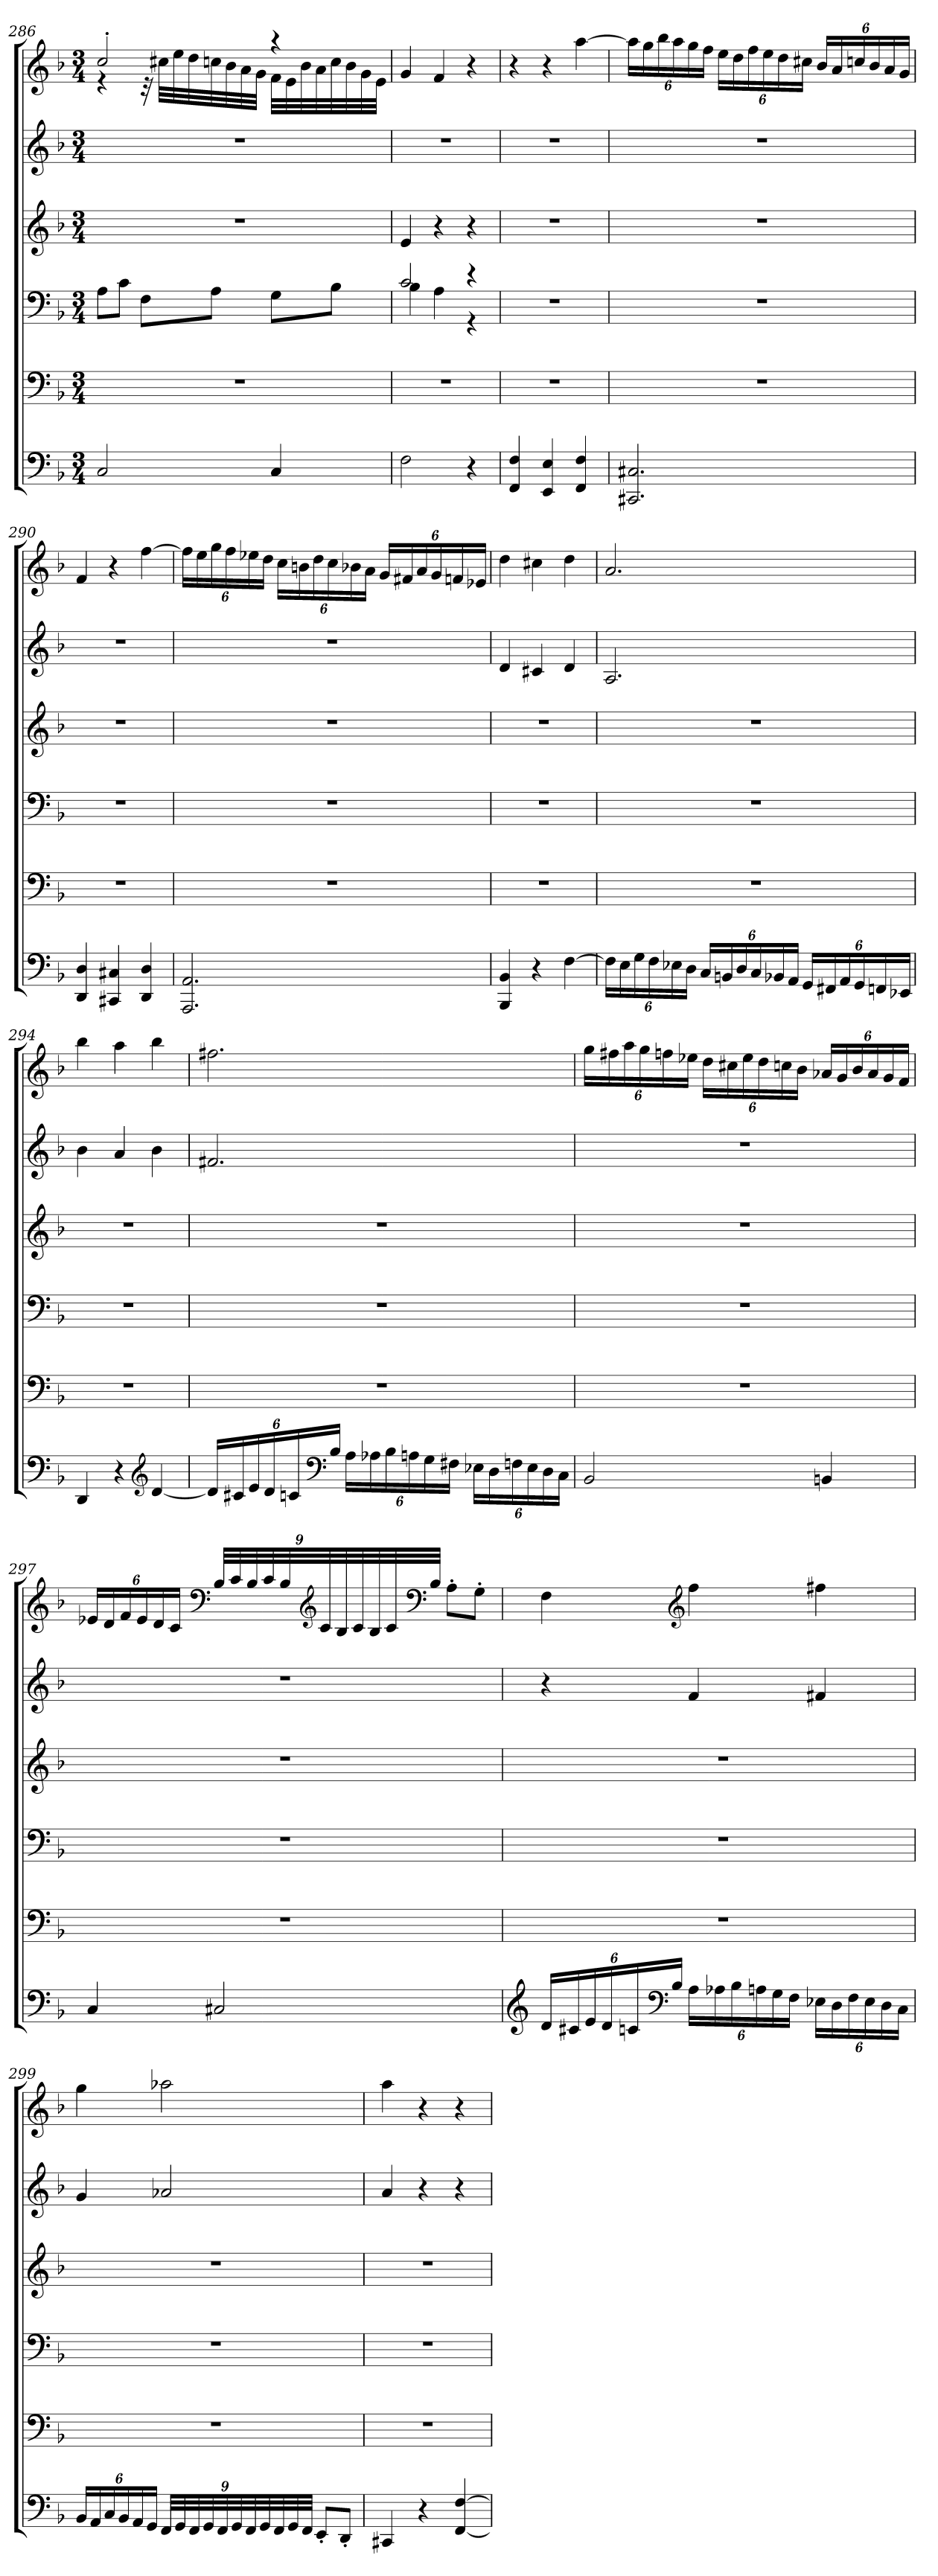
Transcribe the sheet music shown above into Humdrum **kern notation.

**kern	**kern	**kern	**kern	**kern	**kern
*part5	*part4	*part3	*part2	*part1	*part1
*staff6	*staff5	*staff4	*staff3	*staff2	*staff1
!!LO:PB:g=z
*clefF4	*clefF4	*clefF4	*clefG2	*clefG2	*clefG2
*k[b-]	*k[b-]	*k[b-]	*k[b-]	*k[b-]	*k[b-]
*M3/4	*M3/4	*M3/4	*M3/4	*M3/4	*M3/4
*MM65	*MM65	*MM65	*MM65	*MM65	*MM65
=286	=286	=286	=286	=286	=286
*	*	*	*	*	*^
2C/	2.r	8A\L	2.r	2.r	2cc'/	4r
.	.	8c\J	.	.	.	.
.	.	8F\L	.	.	.	32r
.	.	.	.	.	.	32cc#X\LLL
.	.	.	.	.	.	32ee\
.	.	.	.	.	.	32dd\
.	.	8A\J	.	.	.	32ccn\
.	.	.	.	.	.	32b-\
.	.	.	.	.	.	32a\
.	.	.	.	.	.	32g\JJJ
4C/	.	8G\L	.	.	4r	32f\LLL
.	.	.	.	.	.	32e\
.	.	.	.	.	.	32b-\
.	.	.	.	.	.	32a\
.	.	8B-\J	.	.	.	32cc\
.	.	.	.	.	.	32b-\
.	.	.	.	.	.	32g\
*	*	*	*	*	*MM63	*
.	.	.	.	.	.	32e\JJJ
*	*	*	*	*	*v	*v
=287	=287	=287	=287	=287	=287
*	*	*^	*	*	*
2F\	2.r	2c/	4B-\	4e/	2.r	4g/
.	.	.	4A\	4r	.	4f/
*	*	*	*	*	*	*MM60
4r	.	4r	4r	4r	.	4r
*	*	*v	*v	*	*	*
=288	=288	=288	=288	=288	=288
*	*	*	*	*	*MM65
4FF/ 4F/	2.r	2.r	2.r	2.r	4r
4EE/ 4E/	.	.	.	.	4r
4FF/ 4F/	.	.	.	.	[4aa\
!!LO:LB:g=z
=289	=289	=289	=289	=289	=289
*	*	*	*	*	*Xbrackettup
*	*	*	*	*	*MM65
2.CC#X/ 2.C#X/	2.r	2.r	2.r	2.r	24aa\LL]
.	.	.	.	.	24gg\
.	.	.	.	.	24bb-\
.	.	.	.	.	24aa\
.	.	.	.	.	24gg\
.	.	.	.	.	24ff\JJ
.	.	.	.	.	24ee\LL
.	.	.	.	.	24dd\
.	.	.	.	.	24ff\
.	.	.	.	.	24ee\
.	.	.	.	.	24dd\
.	.	.	.	.	24cc#X\JJ
.	.	.	.	.	24b-/LL
.	.	.	.	.	24a/
.	.	.	.	.	24ccn/
.	.	.	.	.	24b-/
.	.	.	.	.	24a/
.	.	.	.	.	24g/JJ
=290	=290	=290	=290	=290	=290
*	*	*	*	*	*MM65
4DD/ 4D/	2.r	2.r	2.r	2.r	4f/
4CC#X/ 4C#X/	.	.	.	.	4r
4DD/ 4D/	.	.	.	.	[4ff\
!!LO:PB:g=z
=291	=291	=291	=291	=291	=291
*	*	*	*	*	*MM65
2.AAA/ 2.AA/	2.r	2.r	2.r	2.r	24ff\LL]
.	.	.	.	.	24ee\
.	.	.	.	.	24gg\
.	.	.	.	.	24ff\
.	.	.	.	.	24ee-X\
.	.	.	.	.	24dd\JJ
.	.	.	.	.	24cc\LL
.	.	.	.	.	24bn\
.	.	.	.	.	24dd\
.	.	.	.	.	24cc\
.	.	.	.	.	24b-X\
.	.	.	.	.	24a\JJ
.	.	.	.	.	24g/LL
.	.	.	.	.	24f#X/
.	.	.	.	.	24a/
.	.	.	.	.	24g/
.	.	.	.	.	24fn/
.	.	.	.	.	24e-X/JJ
=292	=292	=292	=292	=292	=292
*	*	*	*	*	*MM65
4BBB-/ 4BB-/	2.r	2.r	2.r	4d/	4dd\
4r	.	.	.	4c#X/	4cc#X\
[4F\	.	.	.	4d/	4dd\
!!LO:LB:g=z
=293	=293	=293	=293	=293	=293
*Xbrackettup	*	*	*	*	*
*	*	*	*	*	*MM65
24F\LL]	2.r	2.r	2.r	2.A/	2.a/
24E\	.	.	.	.	.
24G\	.	.	.	.	.
24F\	.	.	.	.	.
24E-X\	.	.	.	.	.
24D\JJ	.	.	.	.	.
24C/LL	.	.	.	.	.
24BBn/	.	.	.	.	.
24D/	.	.	.	.	.
24C/	.	.	.	.	.
24BB-X/	.	.	.	.	.
24AA/JJ	.	.	.	.	.
24GG/LL	.	.	.	.	.
24FF#X/	.	.	.	.	.
24AA/	.	.	.	.	.
24GG/	.	.	.	.	.
24FFn/	.	.	.	.	.
24EE-X/JJ	.	.	.	.	.
=294	=294	=294	=294	=294	=294
*	*	*	*	*	*MM65
4DD/	2.r	2.r	2.r	4b-\	4bb-\
4r	.	.	.	4a/	4aa\
*clefG2	*	*	*	*	*
[4d/	.	.	.	4b-\	4bb-\
!!LO:PB:g=z
=295	=295	=295	=295	=295	=295
*	*	*	*	*	*MM65
24d/LL]	2.r	2.r	2.r	2.f#X/	2.ff#X\
24c#X/	.	.	.	.	.
24e/	.	.	.	.	.
24d/	.	.	.	.	.
24cn/	.	.	.	.	.
*clefF4	*	*	*	*	*
24B-/JJ	.	.	.	.	.
24A\LL	.	.	.	.	.
24A-X\	.	.	.	.	.
24B-\	.	.	.	.	.
24An\	.	.	.	.	.
24G\	.	.	.	.	.
24F#X\JJ	.	.	.	.	.
24E-X\LL	.	.	.	.	.
24D\	.	.	.	.	.
24Fn\	.	.	.	.	.
24E-\	.	.	.	.	.
24D\	.	.	.	.	.
24C\JJ	.	.	.	.	.
!!LO:LB:g=z
=296	=296	=296	=296	=296	=296
*	*	*	*	*	*MM65
2BB-/	2.r	2.r	2.r	2.r	24gg\LL
.	.	.	.	.	24ff#X\
.	.	.	.	.	24aa\
.	.	.	.	.	24gg\
.	.	.	.	.	24ffn\
.	.	.	.	.	24ee-X\JJ
.	.	.	.	.	24dd\LL
.	.	.	.	.	24cc#X\
.	.	.	.	.	24ee-\
.	.	.	.	.	24dd\
.	.	.	.	.	24ccn\
.	.	.	.	.	24b-\JJ
4BBn/	.	.	.	.	24a-X/LL
.	.	.	.	.	24g/
.	.	.	.	.	24b-/
.	.	.	.	.	24a-/
.	.	.	.	.	24g/
.	.	.	.	.	24f/JJ
!!LO:PB:g=z
=297	=297	=297	=297	=297	=297
*	*	*	*	*	*MM65
4C/	2.r	2.r	2.r	2.r	24e-X/LL
.	.	.	.	.	24d/
.	.	.	.	.	24f/
.	.	.	.	.	24e-/
.	.	.	.	.	24d/
.	.	.	.	.	24c/JJ
*	*	*	*	*	*clefF4
2C#X/	.	.	.	.	48B-/LLL
.	.	.	.	.	48c/
.	.	.	.	.	48B-/
.	.	.	.	.	48c/
.	.	.	.	.	48B-/
*	*	*	*	*	*clefG2
.	.	.	.	.	48c/
.	.	.	.	.	48B-/
.	.	.	.	.	48c/
.	.	.	.	.	48B-/
.	.	.	.	.	32c/
*	*	*	*	*	*clefF4
.	.	.	.	.	32B-/JJJ
.	.	.	.	.	8A'\L
.	.	.	.	.	8G'\J
!!LO:LB:g=z
=298	=298	=298	=298	=298	=298
*clefG2	*	*	*	*	*
*	*	*	*	*	*MM65
24d/LL	2.r	2.r	2.r	4r	4F\
24c#X/	.	.	.	.	.
24e/	.	.	.	.	.
24d/	.	.	.	.	.
24cn/	.	.	.	.	.
*clefF4	*	*	*	*	*
24B-/JJ	.	.	.	.	.
*	*	*	*	*	*clefG2
24A\LL	.	.	.	4f/	4ff\
24A-X\	.	.	.	.	.
24B-\	.	.	.	.	.
24An\	.	.	.	.	.
24G\	.	.	.	.	.
24F\JJ	.	.	.	.	.
24E-X\LL	.	.	.	4f#X/	4ff#X\
24D\	.	.	.	.	.
24F\	.	.	.	.	.
24E-\	.	.	.	.	.
24D\	.	.	.	.	.
24C\JJ	.	.	.	.	.
=299	=299	=299	=299	=299	=299
*	*	*	*	*	*MM65
24BB-/LL	2.r	2.r	2.r	4g/	4gg\
24AA/	.	.	.	.	.
24C/	.	.	.	.	.
24BB-/	.	.	.	.	.
24AA/	.	.	.	.	.
24GG/JJ	.	.	.	.	.
48FF/LLL	.	.	.	2a-X/	2aa-X\
48GG/	.	.	.	.	.
48FF/	.	.	.	.	.
48GG/	.	.	.	.	.
48FF/	.	.	.	.	.
48GG/	.	.	.	.	.
48FF/	.	.	.	.	.
48GG/	.	.	.	.	.
48FF/	.	.	.	.	.
32GG/	.	.	.	.	.
32FF/JJJ	.	.	.	.	.
8EE'/L	.	.	.	.	.
8DD'/J	.	.	.	.	.
!!LO:PB:g=z
=300	=300	=300	=300	=300	=300
4CC#X/	2.r	2.r	2.r	4a/	4aa\
4r	.	.	.	4r	4r
*	*	*	*	*	*MM65
[4FF/ [4F/	.	.	.	4r	4r
=	=	=	=	=	=
*-	*-	*-	*-	*-	*-
